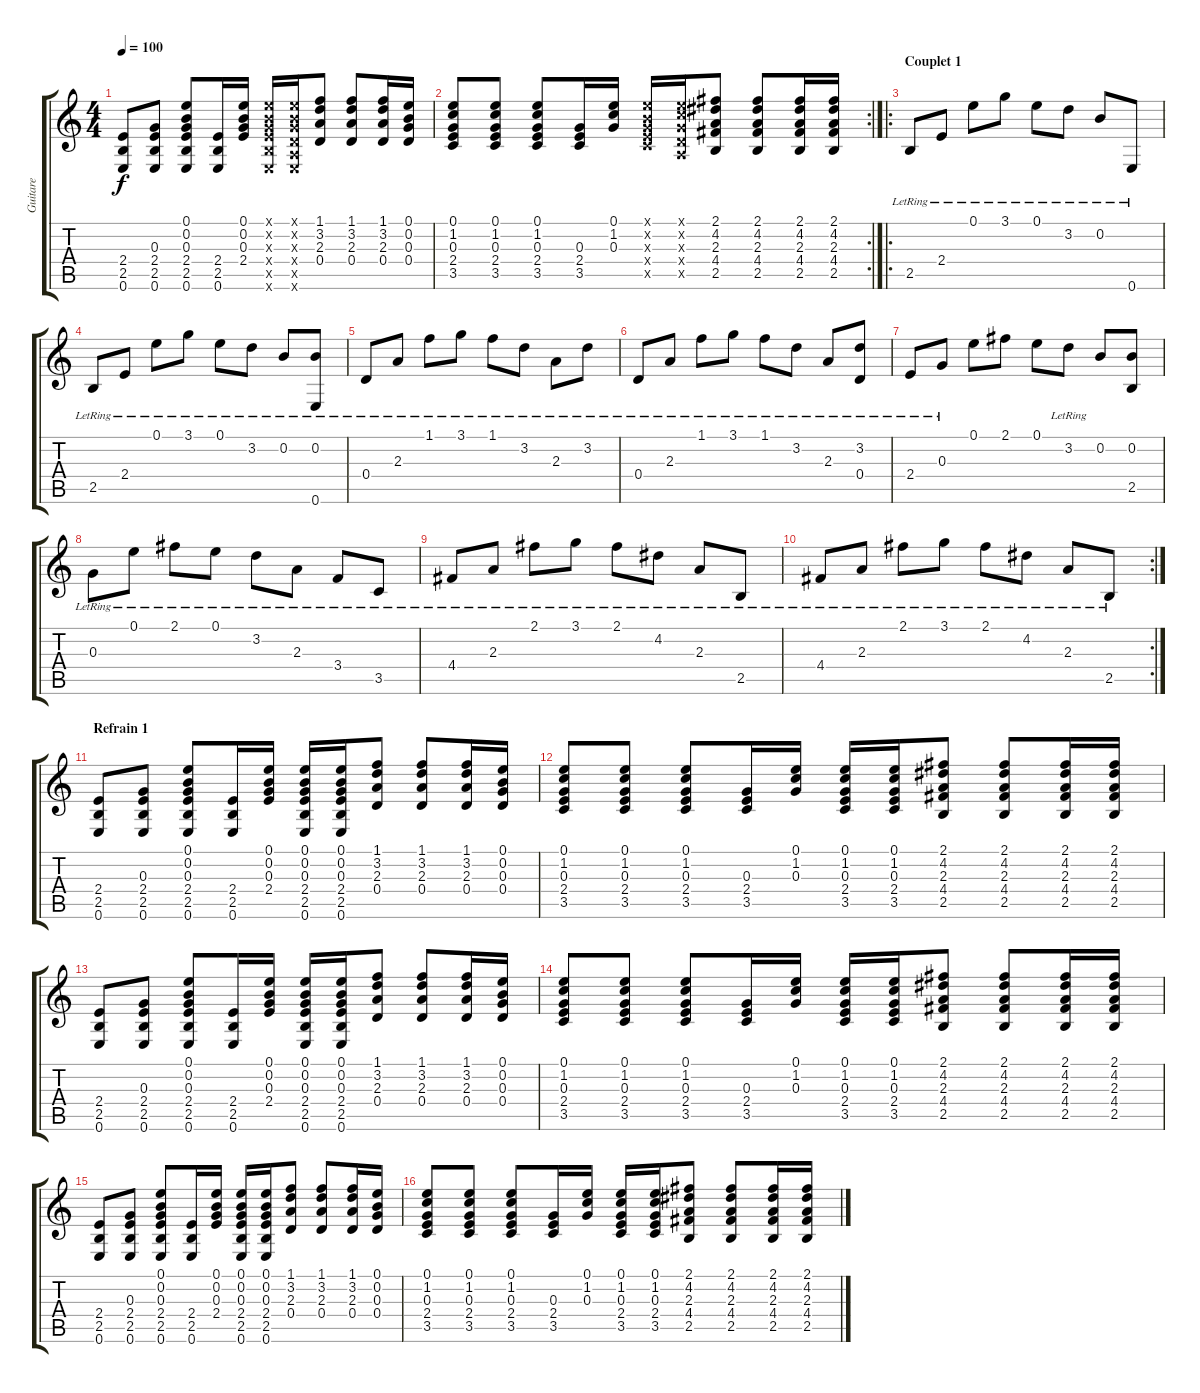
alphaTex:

\track ("Guitare" "Guitare") {instrument acousticguitarsteel}
\staff {score tabs}
\tuning (E4 B3 G3 D3 A2 E2) {hide}
\ts (4 4)
\tempo 100
\clef g2
\ks c
(2.4 2.5 0.6).8{dy f instrument acousticguitarsteel} (0.3 2.4 2.5 0.6).8 (0.1 0.2 0.3 2.4 2.5 0.6).8 (2.4 2.5 0.6).16 (0.1 0.2 0.3 2.4).16 (0.1{x} 0.2{x} 0.3{x} 2.4{x} 2.5{x} 0.6{x}).16 (0.1{x} 0.2{x} 0.3{x} 0.4{x} 0.5{x} 0.6{x}).16 (1.1 3.2 2.3 0.4).8 (1.1 3.2 2.3 0.4).8 (1.1 3.2 2.3 0.4).16 (0.1 0.2 0.3 0.4).16 |
\rc 2
(0.1 1.2 0.3 2.4 3.5).8 (0.1 1.2 0.3 2.4 3.5).8 (0.1 1.2 0.3 2.4 3.5).8 (0.3 2.4 3.5).16 (0.1 1.2 0.3).16 (0.1{x} 0.2{x} 0.3{x} 2.4{x} 3.5{x}).16 (0.1{x} 1.2{x} 0.3{x} 0.4{x} 0.5{x}).16 (2.1 4.2 2.3 4.4 2.5).8 (2.1 4.2 2.3 4.4 2.5).8 (2.1 4.2 2.3 4.4 2.5).16 (2.1 4.2 2.3 4.4 2.5).16 |
\ro
\section ("" "Couplet 1")
2.5{lr}.8 2.4{lr}.8 0.1{lr}.8 3.1{lr}.8 0.1{lr}.8 3.2{lr}.8 0.2{lr}.8 0.6{lr}.8 |
2.5{lr}.8 2.4{lr}.8 0.1{lr}.8 3.1{lr}.8 0.1{lr}.8 3.2{lr}.8 0.2{lr}.8 (0.2{lr} 0.6{lr}).8 |
0.4{lr}.8 2.3{lr}.8 1.1{lr}.8 3.1{lr}.8 1.1{lr}.8 3.2{lr}.8 2.3{lr}.8 3.2{lr}.8 |
0.4{lr}.8 2.3{lr}.8 1.1{lr}.8 3.1{lr}.8 1.1{lr}.8 3.2{lr}.8 2.3{lr}.8 (3.2{lr} 0.4).8 |
2.4{lr}.8 0.3{lr}.8 0.1.8 2.1.8 0.1.8 3.2{lr}.8 0.2.8 (0.2 2.5).8 |
0.3{lr}.8 0.1{lr}.8 2.1{lr}.8 0.1{lr}.8 3.2{lr}.8 2.3{lr}.8 3.4{lr}.8 3.5{lr}.8 |
4.4{lr}.8 2.3{lr}.8 2.1{lr}.8 3.1{lr}.8 2.1{lr}.8 4.2{lr}.8 2.3{lr}.8 2.5{lr}.8 |
\rc 2
4.4{lr}.8 2.3{lr}.8 2.1{lr}.8 3.1{lr}.8 2.1{lr}.8 4.2{lr}.8 2.3{lr}.8 2.5{lr}.8 |
\section ("" "Refrain 1")
(2.4 2.5 0.6).8{instrument distortionguitar} (0.3 2.4 2.5 0.6).8 (0.1 0.2 0.3 2.4 2.5 0.6).8 (2.4 2.5 0.6).16 (0.1 0.2 0.3 2.4).16 (0.1 0.2 0.3 2.4 2.5 0.6).16 (0.1 0.2 0.3 2.4 2.5 0.6).16 (1.1 3.2 2.3 0.4).8 (1.1 3.2 2.3 0.4).8 (1.1 3.2 2.3 0.4).16 (0.1 0.2 0.3 0.4).16 |
(0.1 1.2 0.3 2.4 3.5).8 (0.1 1.2 0.3 2.4 3.5).8 (0.1 1.2 0.3 2.4 3.5).8 (0.3 2.4 3.5).16 (0.1 1.2 0.3).16 (0.1 1.2 0.3 2.4 3.5).16 (0.1 1.2 0.3 2.4 3.5).16 (2.1 4.2 2.3 4.4 2.5).8 (2.1 4.2 2.3 4.4 2.5).8 (2.1 4.2 2.3 4.4 2.5).16 (2.1 4.2 2.3 4.4 2.5).16 |
(2.4 2.5 0.6).8 (0.3 2.4 2.5 0.6).8 (0.1 0.2 0.3 2.4 2.5 0.6).8 (2.4 2.5 0.6).16 (0.1 0.2 0.3 2.4).16 (0.1 0.2 0.3 2.4 2.5 0.6).16 (0.1 0.2 0.3 2.4 2.5 0.6).16 (1.1 3.2 2.3 0.4).8 (1.1 3.2 2.3 0.4).8 (1.1 3.2 2.3 0.4).16 (0.1 0.2 0.3 0.4).16 |
(0.1 1.2 0.3 2.4 3.5).8 (0.1 1.2 0.3 2.4 3.5).8 (0.1 1.2 0.3 2.4 3.5).8 (0.3 2.4 3.5).16 (0.1 1.2 0.3).16 (0.1 1.2 0.3 2.4 3.5).16 (0.1 1.2 0.3 2.4 3.5).16 (2.1 4.2 2.3 4.4 2.5).8 (2.1 4.2 2.3 4.4 2.5).8 (2.1 4.2 2.3 4.4 2.5).16 (2.1 4.2 2.3 4.4 2.5).16 |
(2.4 2.5 0.6).8 (0.3 2.4 2.5 0.6).8 (0.1 0.2 0.3 2.4 2.5 0.6).8 (2.4 2.5 0.6).16 (0.1 0.2 0.3 2.4).16 (0.1 0.2 0.3 2.4 2.5 0.6).16 (0.1 0.2 0.3 2.4 2.5 0.6).16 (1.1 3.2 2.3 0.4).8 (1.1 3.2 2.3 0.4).8 (1.1 3.2 2.3 0.4).16 (0.1 0.2 0.3 0.4).16 |
(0.1 1.2 0.3 2.4 3.5).8 (0.1 1.2 0.3 2.4 3.5).8 (0.1 1.2 0.3 2.4 3.5).8 (0.3 2.4 3.5).16 (0.1 1.2 0.3).16 (0.1 1.2 0.3 2.4 3.5).16 (0.1 1.2 0.3 2.4 3.5).16 (2.1 4.2 2.3 4.4 2.5).8 (2.1 4.2 2.3 4.4 2.5).8 (2.1 4.2 2.3 4.4 2.5).16 (2.1 4.2 2.3 4.4 2.5).16
